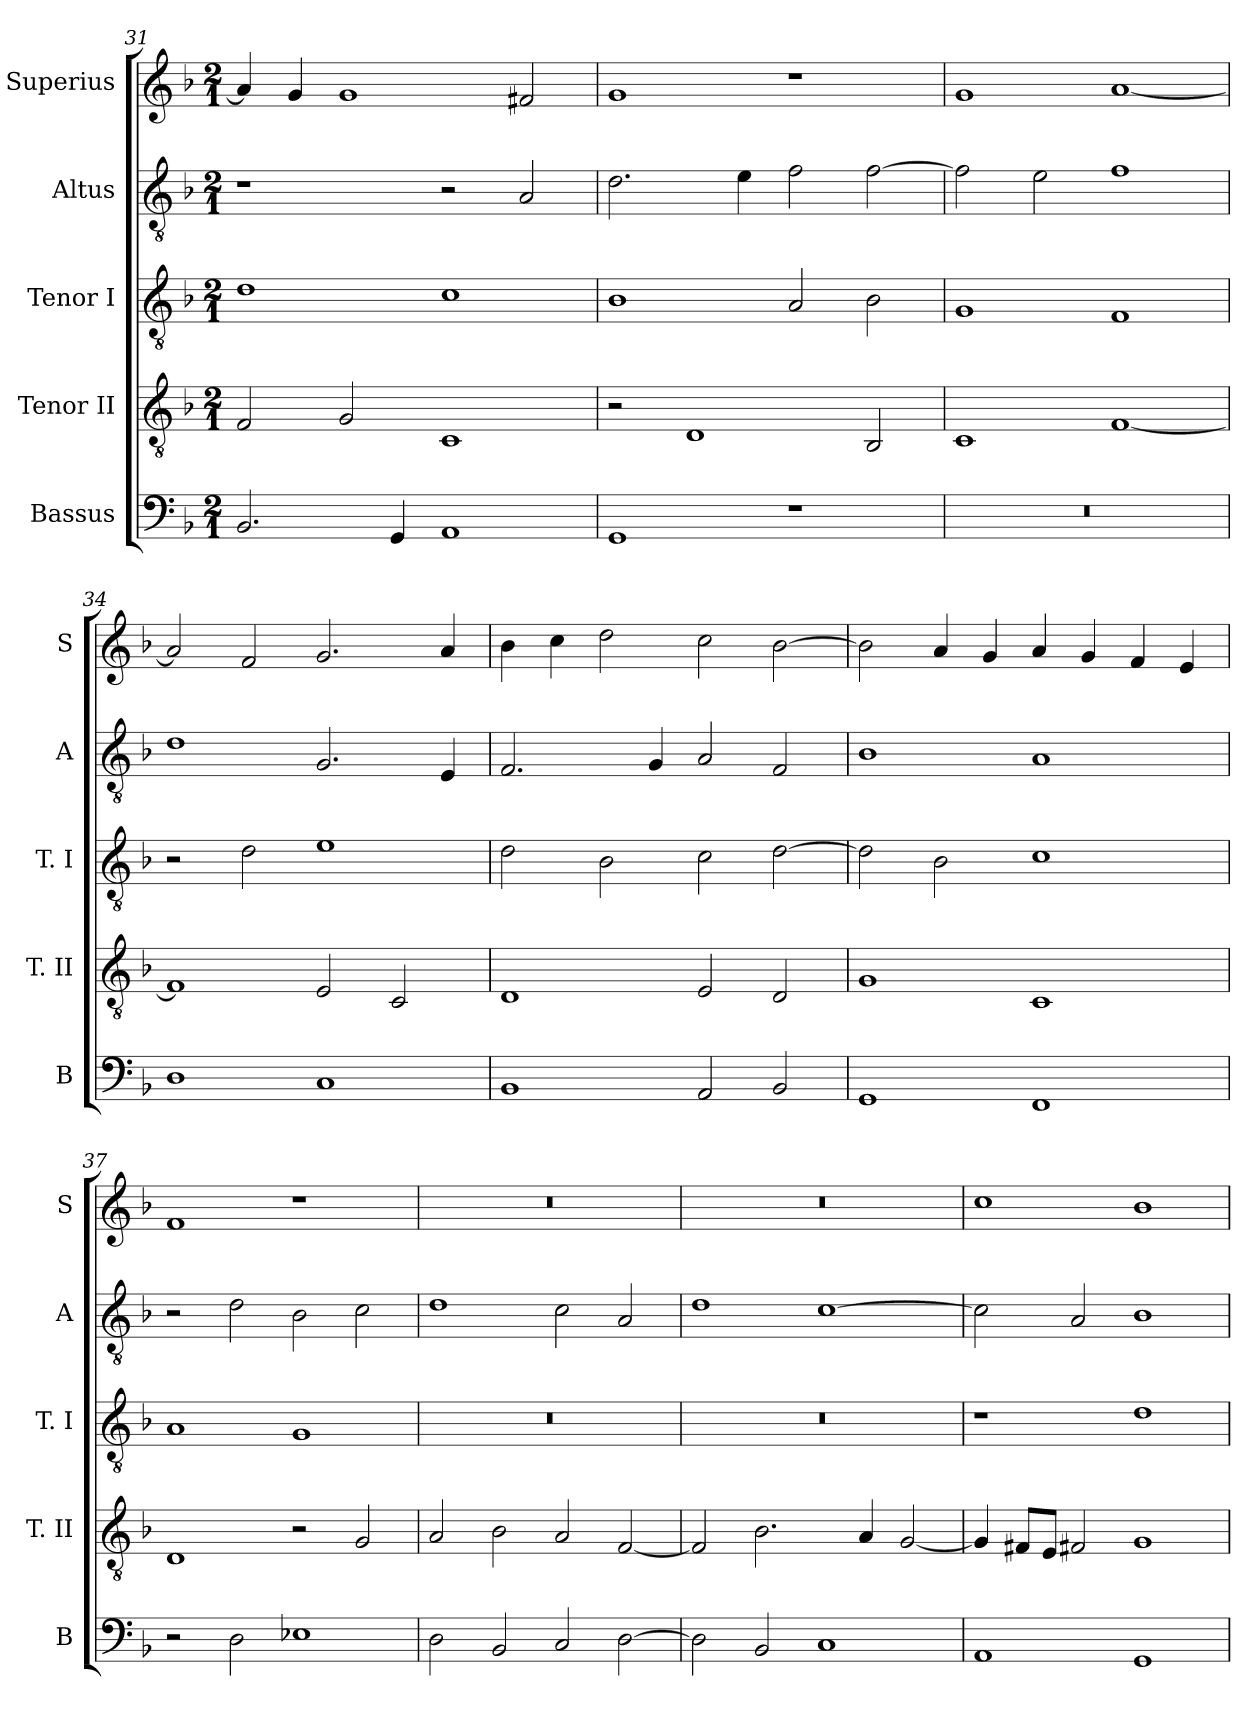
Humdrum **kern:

**kern	**kern	**kern	**kern	**kern
*part5	*part4	*part3	*part2	*part1
*staff5	*staff4	*staff3	*staff2	*staff1
*I"Bassus	*I"Tenor II	*I"Tenor I	*I"Altus	*I"Superius
*I'B	*I'T. II	*I'T. I	*I'A	*I'S
*clefF4	*clefGv2	*clefGv2	*clefGv2	*clefG2
*k[b-]	*k[b-]	*k[b-]	*k[b-]	*k[b-]
*F:	*F:	*F:	*F:	*F:
*M2/1	*M2/1	*M2/1	*M2/1	*M2/1
=31	=31	=31	=31	=31
2.BB-	2F	1d	1r	4a]
.	.	.	.	4g
.	2G	.	.	1g
4GG	.	.	.	.
1AA	1C	1c	2r	.
.	.	.	2A	2f#X
=32	=32	=32	=32	=32
1GG	2r	1B-	2.d	1g
.	1D	.	.	.
.	.	.	4e	.
1r	.	2A	2f	1r
.	2BB-	2B-	[2f	.
=33	=33	=33	=33	=33
0r	1C	1G	2f]	1g
.	.	.	2e	.
.	[1F	1F	1f	[1a
=34	=34	=34	=34	=34
1D	1F]	2r	1d	2a]
.	.	2d	.	2f
1C	2E	1e	2.G	2.g
.	2C	.	.	.
.	.	.	4E	4a
=35	=35	=35	=35	=35
1BB-	1D	2d	2.F	4b-
.	.	.	.	4cc
.	.	2B-	.	2dd
.	.	.	4G	.
2AA	2E	2c	2A	2cc
2BB-	2D	[2d	2F	[2b-
=36	=36	=36	=36	=36
1GG	1G	2d]	1B-	2b-]
.	.	2B-	.	4a
.	.	.	.	4g
1FF	1C	1c	1A	4a
.	.	.	.	4g
.	.	.	.	4f
.	.	.	.	4e
=37	=37	=37	=37	=37
2r	1D	1A	2r	1f
2D	.	.	2d	.
1E-X	2r	1G	2B-	1r
.	2G	.	2c	.
=38	=38	=38	=38	=38
2D	2A	0r	1d	0r
2BB-	2B-	.	.	.
2C	2A	.	2c	.
[2D	[2F	.	2A	.
=39	=39	=39	=39	=39
2D]	2F]	0r	1d	0r
2BB-	2.B-	.	.	.
1C	.	.	[1c	.
.	4A	.	.	.
.	[2G	.	.	.
=40	=40	=40	=40	=40
1AA	4G]	1r	2c]	1cc
.	8F#XL	.	.	.
.	8EJ	.	.	.
.	2F#X	.	2A	.
1GG	1G	1d	1B-	1b-
=	=	=	=	=
*-	*-	*-	*-	*-
